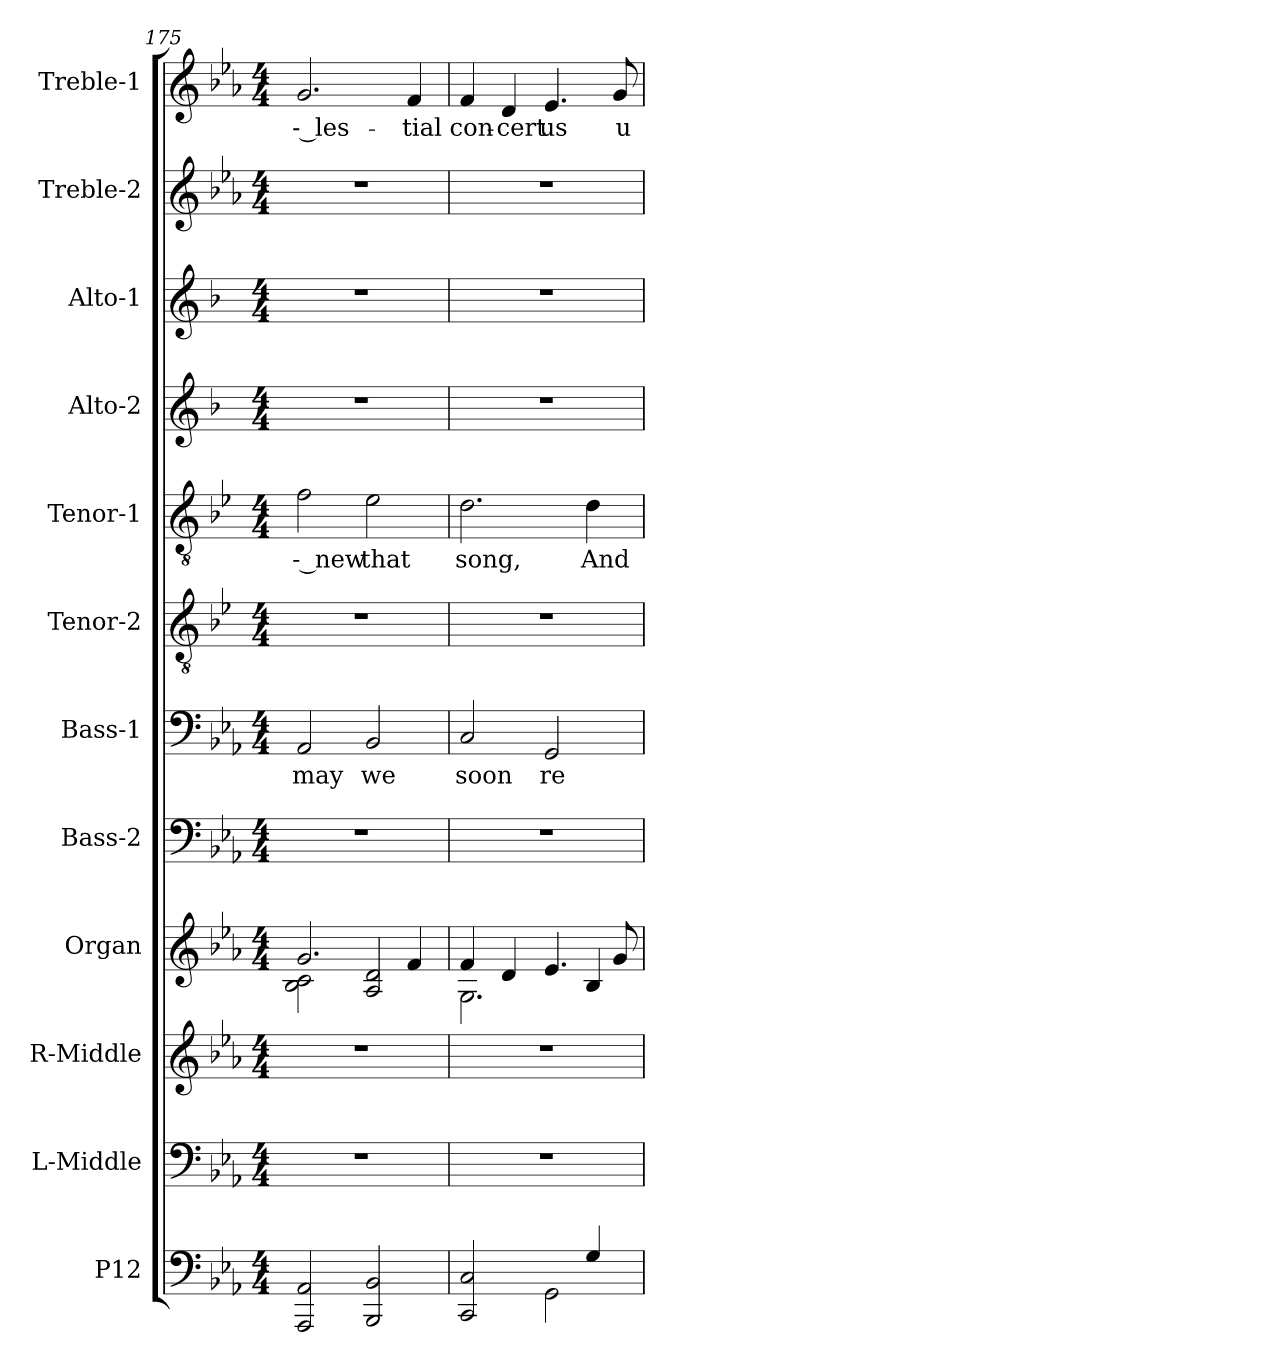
**kern	**kern	**kern	**kern	**kern	**kern	**text	**kern	**kern	**text	**kern	**kern	**kern	**kern	**text
*part12	*part11	*part10	*part9	*part8	*part7	*part7	*part6	*part5	*part5	*part4	*part3	*part2	*part1	*part1
*staff12	*staff11	*staff10	*staff9	*staff8	*staff7	*staff7	*staff6	*staff5	*staff5	*staff4	*staff3	*staff2	*staff1	*staff1
*I"P12	*I"L-Middle	*I"R-Middle	*I"Organ	*I"Bass-2	*I"Bass-1	*	*I"Tenor-2	*I"Tenor-1	*	*I"Alto-2	*I"Alto-1	*I"Treble-2	*I"Treble-1	*
*	*I'L-M	*	*	*I'B2:	*I'B:	*	*I'T2:	*I'T:	*	*I'A2:	*I'A:	*	*	*
!!LO:PB:g=z
*clefF4	*clefF4	*clefG2	*clefG2	*clefF4	*clefF4	*	*clefGv2	*clefGv2	*	*clefG2	*clefG2	*clefG2	*clefG2	*
*	*	*	*	*	*	*	*ITrd4c7	*ITrd4c7	*	*ITrd1c2	*ITrd1c2	*ITrd-7c-12	*ITrd-7c-12	*
*k[b-e-a-]	*k[b-e-a-]	*k[b-e-a-]	*k[b-e-a-]	*k[b-e-a-]	*k[b-e-a-]	*	*k[b-e-a-]	*k[b-e-a-]	*	*k[b-e-a-]	*k[b-e-a-]	*k[b-e-a-]	*k[b-e-a-]	*
*E-:	*E-:	*E-:	*E-:	*E-:	*E-:	*	*E-:	*E-:	*	*E-:	*E-:	*E-:	*E-:	*
*M4/4	*M4/4	*M4/4	*M4/4	*M4/4	*M4/4	*	*M4/4	*M4/4	*	*M4/4	*M4/4	*M4/4	*M4/4	*
=175	=175	=175	=175	=175	=175	=175	=175	=175	=175	=175	=175	=175	=175	=175
*	*	*	*^	*	*	*	*	*	*	*	*	*	*	*
!	!	!	!	!	!	!	!LO:LY:b:color=#000000	!	!	!	!	!	!	!	!
!	!	!	!	!	!	!	!	!	!	!LO:LY:b:color=#000000	!	!	!	!	!
!	!	!	!	!	!	!	!	!	!	!	!	!	!	!	!LO:LY:b:color=#000000
2AAA-i/ 2AA-i	1r	1r	2.gi/	2B-i\ 2ci	1r	2AA-i/	may	1r	2B-i\	-- new	1r	1r	1r	2.ggi/	-- les-
!	!	!	!	!	!	!	!LO:LY:b:color=#000000	!	!	!	!	!	!	!	!
!	!	!	!	!	!	!	!	!	!	!LO:LY:b:color=#000000	!	!	!	!	!
2BBB-i/ 2BB-i	.	.	.	2A-i/ 2di	.	2BB-i/	we	.	2A-i\	that	.	.	.	.	.
!	!	!	!	!	!	!	!	!	!	!	!	!	!	!	!LO:LY:b:color=#000000
.	.	.	4fi/	.	.	.	.	.	.	.	.	.	.	4ffi/	-tial
=176	=176	=176	=176	=176	=176	=176	=176	=176	=176	=176	=176	=176	=176	=176	=176
*^	*	*	*	*	*	*	*	*	*	*	*	*	*	*	*
!	!	!	!	!	!	!	!	!LO:LY:b:color=#000000	!	!	!	!	!	!	!	!
!	!	!	!	!	!	!	!	!	!	!	!LO:LY:b:color=#000000	!	!	!	!	!
!	!	!	!	!	!	!	!	!	!	!	!	!	!	!	!	!LO:LY:b:color=#000000
2CCi/ 2Ci	2ryy	1r	1r	4fi/	2.Gi\	1r	2Ci/	soon	1r	2.Gi\	song,	1r	1r	1r	4ffi/	con-
!	!	!	!	!	!	!	!	!	!	!	!	!	!	!	!	!LO:LY:b:color=#000000
.	.	.	.	4di/	.	.	.	.	.	.	.	.	.	.	4ddi/	-cert
!	!	!	!	!	!	!	!	!LO:LY:b:color=#000000	!	!	!	!	!	!	!	!
!	!	!	!	!	!	!	!	!	!	!	!	!	!	!	!	!LO:LY:b:color=#000000
2GGi\	4ryy	.	.	4.e-i/	.	.	2GGi/	re-	.	.	.	.	.	.	4.ee-i/	us
!	!	!	!	!	!	!	!	!	!	!	!LO:LY:b:color=#000000	!	!	!	!	!
.	4Gi/	.	.	.	4B-i/	.	.	.	.	4Gi\	And	.	.	.	.	.
!	!	!	!	!	!	!	!	!	!	!	!	!	!	!	!	!LO:LY:b:color=#000000
.	.	.	.	8gi/	.	.	.	.	.	.	.	.	.	.	8ggi/	u-
*v	*v	*	*	*v	*v	*	*	*	*	*	*	*	*	*	*	*
=	=	=	=	=	=	=	=	=	=	=	=	=	=	=
*-	*-	*-	*-	*-	*-	*-	*-	*-	*-	*-	*-	*-	*-	*-
